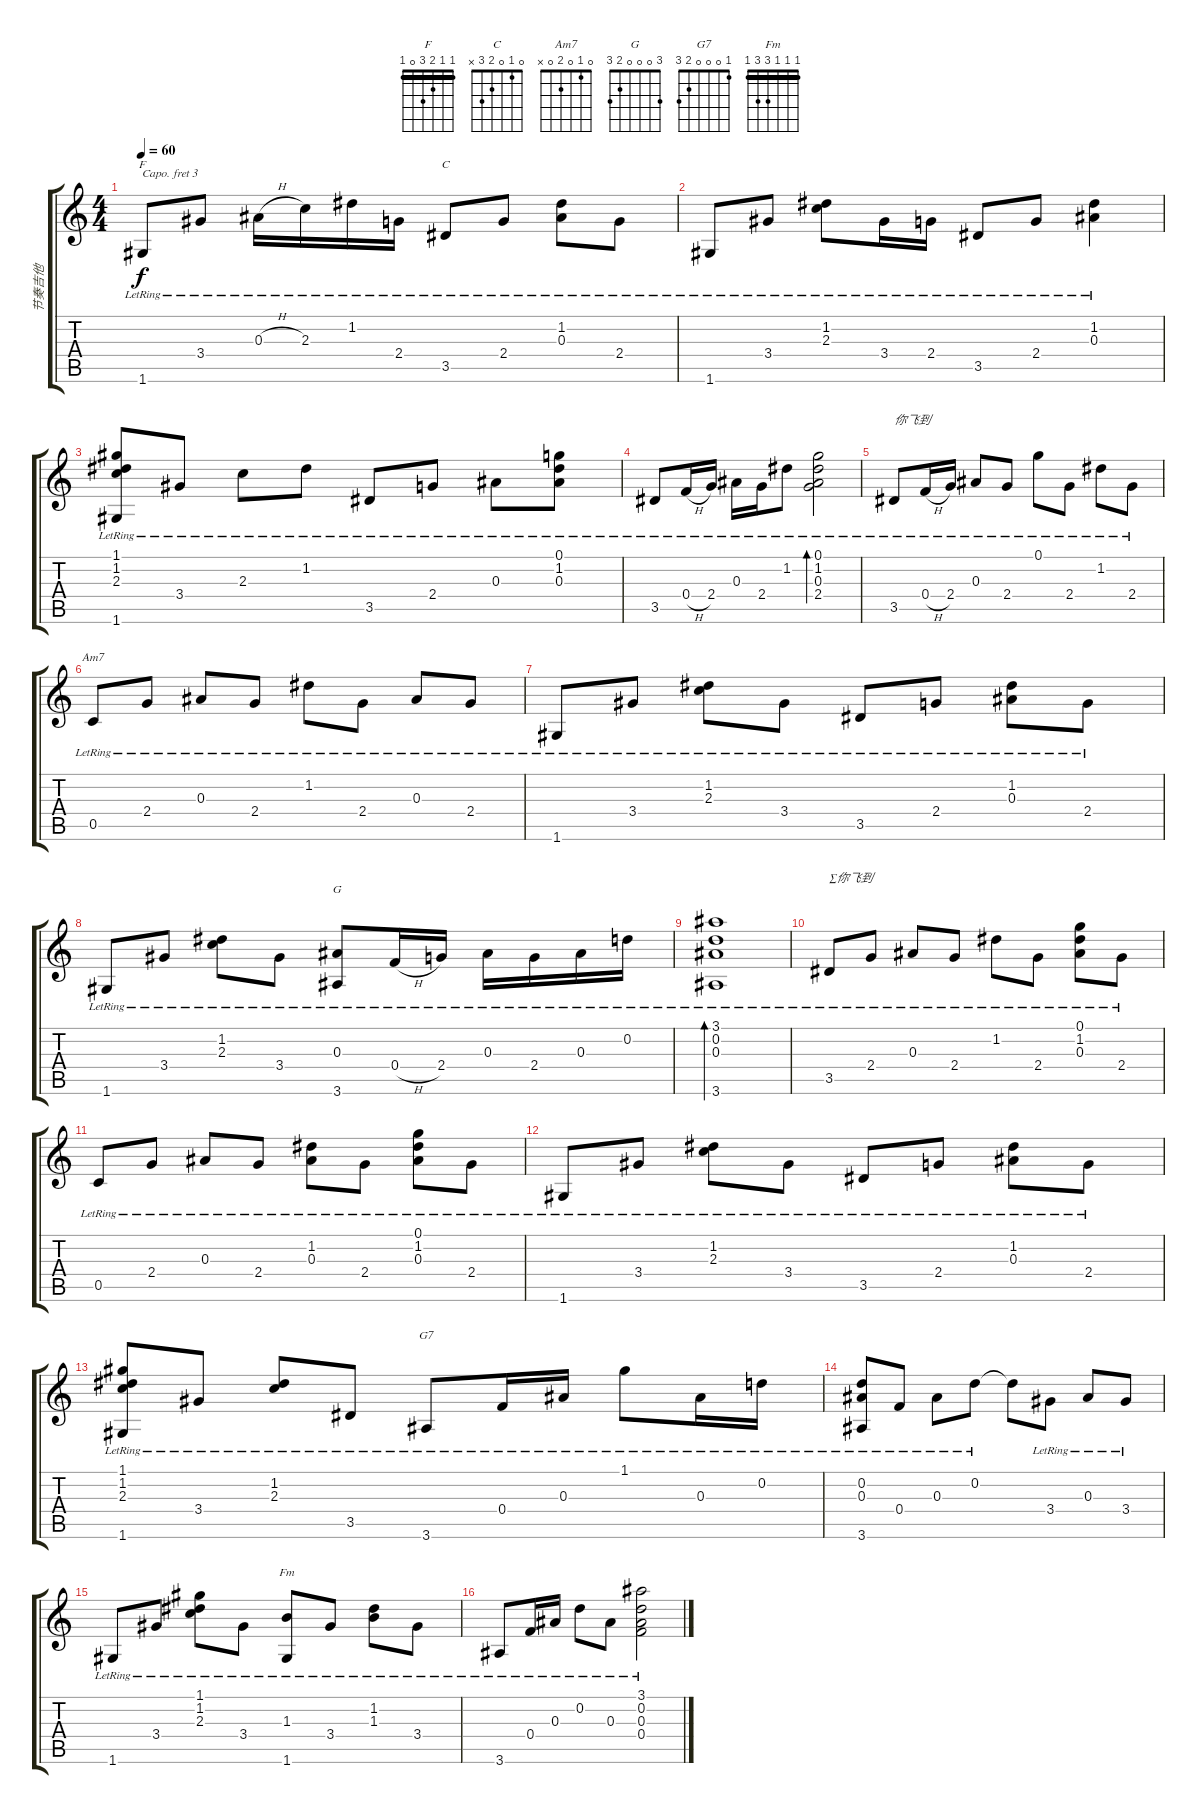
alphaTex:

\track ("节奏吉他" "节奏吉他") {instrument acousticguitarsteel}
\staff {score tabs}
\capo 3
\tuning (E4 B3 G3 D3 A2 E2) {hide}
\chord ("F" 1 1 2 3 0 1) {barre 1}
\chord ("C" 0 1 0 2 3 x)
\chord ("Am7" 0 1 0 2 0 x)
\chord ("G" 3 0 0 0 2 3)
\chord ("G7" 1 0 0 0 2 3)
\chord ("Fm" 1 1 1 3 3 1) {barre 1}
\ts (4 4)
\tempo 60
\clef g2
\ks c
1.6{lr}.8{ch "F" dy f} 3.4{lr}.8 0.3{h lr}.16 2.3{lr}.16 1.2{lr}.16 2.4{lr}.16 3.5{lr}.8{ch "C"} 2.4{lr}.8 (1.2{lr} 0.3{lr}).8 2.4{lr}.8 |
1.6{lr}.8 3.4{lr}.8 (1.2{lr} 2.3{lr}).8 3.4{lr}.16 2.4{lr}.16 3.5{lr}.8 2.4{lr}.8 (1.2{lr} 0.3{lr}).4 |
(1.1{lr} 1.2{lr} 2.3{lr} 1.6{lr}).8 3.4{lr}.8 2.3{lr}.8 1.2{lr}.8 3.5{lr}.8 2.4{lr}.8 0.3{lr}.8 (0.1{lr} 1.2{lr} 0.3{lr}).8 |
3.5{lr}.8 0.4{h lr}.16 2.4{lr}.16 0.3{lr}.16 2.4{lr}.16 1.2{lr}.8 (0.1{lr} 1.2{lr} 0.3{lr} 2.4{lr}).2{bd 120} |
3.5{lr}.8{txt "你飞到"} 0.4{h lr}.16 2.4{lr}.16 0.3{lr}.8 2.4{lr}.8 0.1{lr}.8 2.4{lr}.8 1.2{lr}.8 2.4{lr}.8 |
0.5{lr}.8{ch "Am7"} 2.4{lr}.8 0.3{lr}.8 2.4{lr}.8 1.2{lr}.8 2.4{lr}.8 0.3{lr}.8 2.4{lr}.8 |
1.6{lr}.8 3.4{lr}.8 (1.2{lr} 2.3{lr}).8 3.4{lr}.8 3.5{lr}.8 2.4{lr}.8 (1.2{lr} 0.3{lr}).8 2.4{lr}.8 |
1.6{lr}.8 3.4{lr}.8 (1.2{lr} 2.3{lr}).8 3.4{lr}.8 (0.3{lr} 3.6{lr}).8{ch "G"} 0.4{h lr}.16 2.4{lr}.16 0.3{lr}.16 2.4{lr}.16 0.3{lr}.16 0.2{lr}.16 |
(3.1{lr} 0.2{lr} 0.3{lr} 3.6{lr}).1{bd 240} |
3.5{lr}.8{txt "∑你飞到"} 2.4{lr}.8 0.3{lr}.8 2.4{lr}.8 1.2{lr}.8 2.4{lr}.8 (0.1{lr} 1.2{lr} 0.3{lr}).8 2.4{lr}.8 |
0.5{lr}.8 2.4{lr}.8 0.3{lr}.8 2.4{lr}.8 (1.2{lr} 0.3{lr}).8 2.4{lr}.8 (0.1{lr} 1.2{lr} 0.3{lr}).8 2.4{lr}.8 |
1.6{lr}.8 3.4{lr}.8 (1.2{lr} 2.3{lr}).8 3.4{lr}.8 3.5{lr}.8 2.4{lr}.8 (1.2{lr} 0.3{lr}).8 2.4{lr}.8 |
(1.1{lr} 1.2{lr} 2.3{lr} 1.6{lr}).8 3.4{lr}.8 (1.2{lr} 2.3{lr}).8 3.5{lr}.8 3.6{lr}.8{ch "G7"} 0.4{lr}.16 0.3{lr}.16 1.1{lr}.8 0.3{lr}.16 0.2{lr}.16 |
(0.2{lr} 0.3{lr} 3.6{lr}).8 0.4{lr}.8 0.3{lr}.8 0.2{lr}.8 0.2{t}.8 3.4{lr}.8 0.3{lr}.8 3.4{lr}.8 |
1.6{lr}.8 3.4{lr}.8 (1.1{lr} 1.2{lr} 2.3{lr}).8 3.4{lr}.8 (1.3{lr} 1.6{lr}).8{ch "Fm"} 3.4{lr}.8 (1.2{lr} 1.3{lr}).8 3.4{lr}.8 |
3.6{lr}.8 0.4{lr}.16 0.3{lr}.16 0.2{lr}.8 0.3{lr}.8 (3.1{lr} 0.2{lr} 0.3{lr} 0.4{lr}).2
